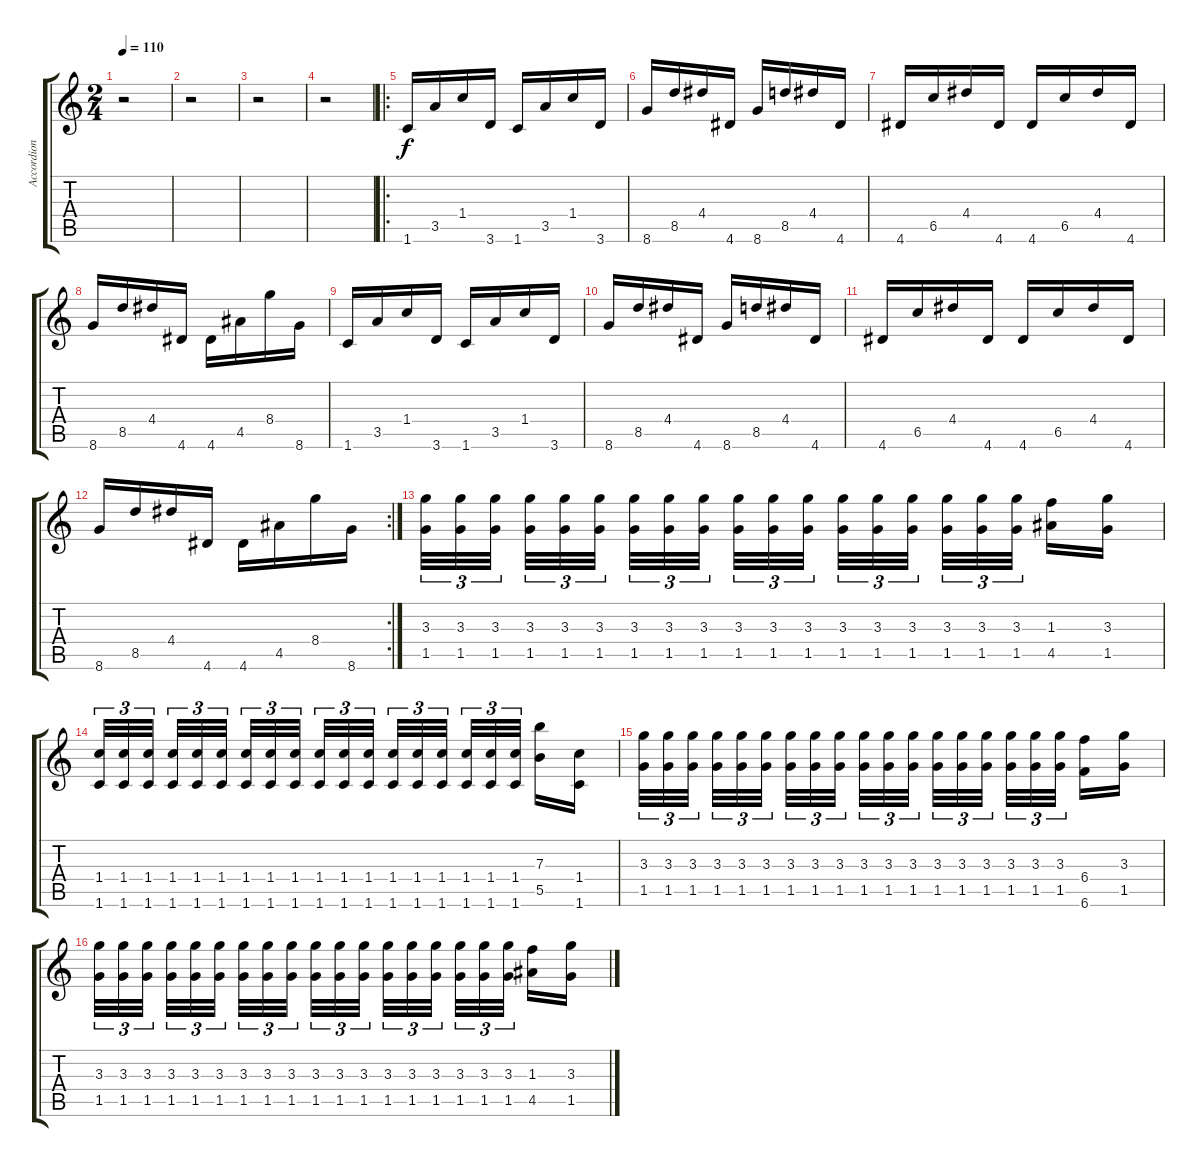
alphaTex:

\track ("Accordion" "Accordion") {instrument accordion}
\staff {score tabs}
\tuning (Db6 Ab5 E5 B4 Gb4 B3) {hide}
\ts (2 4)
\tempo 110
\clef g2
\ks c
r.2{dy f} |
r.2 |
r.2 |
r.2 |
\ro
1.6.16 3.5.16 1.4.16 3.6.16 1.6.16 3.5.16 1.4.16 3.6.16 |
8.6.16 8.5.16 4.4.16 4.6.16 8.6.16 8.5.16 4.4.16 4.6.16 |
4.6.16 6.5.16 4.4.16 4.6.16 4.6.16 6.5.16 4.4.16 4.6.16 |
8.6.16 8.5.16 4.4.16 4.6.16 4.6.16 4.5.16 8.4.16 8.6.16 |
1.6.16 3.5.16 1.4.16 3.6.16 1.6.16 3.5.16 1.4.16 3.6.16 |
8.6.16 8.5.16 4.4.16 4.6.16 8.6.16 8.5.16 4.4.16 4.6.16 |
4.6.16 6.5.16 4.4.16 4.6.16 4.6.16 6.5.16 4.4.16 4.6.16 |
\rc 2
8.6.16 8.5.16 4.4.16 4.6.16 4.6.16 4.5.16 8.4.16 8.6.16 |
(3.3 1.5).32{tu (3 2)} (3.3 1.5).32{tu (3 2)} (3.3 1.5).32{tu (3 2)} (3.3 1.5).32{tu (3 2)} (3.3 1.5).32{tu (3 2)} (3.3 1.5).32{tu (3 2)} (3.3 1.5).32{tu (3 2)} (3.3 1.5).32{tu (3 2)} (3.3 1.5).32{tu (3 2)} (3.3 1.5).32{tu (3 2)} (3.3 1.5).32{tu (3 2)} (3.3 1.5).32{tu (3 2)} (3.3 1.5).32{tu (3 2)} (3.3 1.5).32{tu (3 2)} (3.3 1.5).32{tu (3 2)} (3.3 1.5).32{tu (3 2)} (3.3 1.5).32{tu (3 2)} (3.3 1.5).32{tu (3 2)} (1.3 4.5).16 (3.3 1.5).16 |
(1.4 1.6).32{tu (3 2)} (1.4 1.6).32{tu (3 2)} (1.4 1.6).32{tu (3 2)} (1.4 1.6).32{tu (3 2)} (1.4 1.6).32{tu (3 2)} (1.4 1.6).32{tu (3 2)} (1.4 1.6).32{tu (3 2)} (1.4 1.6).32{tu (3 2)} (1.4 1.6).32{tu (3 2)} (1.4 1.6).32{tu (3 2)} (1.4 1.6).32{tu (3 2)} (1.4 1.6).32{tu (3 2)} (1.4 1.6).32{tu (3 2)} (1.4 1.6).32{tu (3 2)} (1.4 1.6).32{tu (3 2)} (1.4 1.6).32{tu (3 2)} (1.4 1.6).32{tu (3 2)} (1.4 1.6).32{tu (3 2)} (7.3 5.5).16 (1.4 1.6).16 |
(3.3 1.5).32{tu (3 2)} (3.3 1.5).32{tu (3 2)} (3.3 1.5).32{tu (3 2)} (3.3 1.5).32{tu (3 2)} (3.3 1.5).32{tu (3 2)} (3.3 1.5).32{tu (3 2)} (3.3 1.5).32{tu (3 2)} (3.3 1.5).32{tu (3 2)} (3.3 1.5).32{tu (3 2)} (3.3 1.5).32{tu (3 2)} (3.3 1.5).32{tu (3 2)} (3.3 1.5).32{tu (3 2)} (3.3 1.5).32{tu (3 2)} (3.3 1.5).32{tu (3 2)} (3.3 1.5).32{tu (3 2)} (3.3 1.5).32{tu (3 2)} (3.3 1.5).32{tu (3 2)} (3.3 1.5).32{tu (3 2)} (6.4 6.6).16 (3.3 1.5).16 |
(3.3 1.5).32{tu (3 2)} (3.3 1.5).32{tu (3 2)} (3.3 1.5).32{tu (3 2)} (3.3 1.5).32{tu (3 2)} (3.3 1.5).32{tu (3 2)} (3.3 1.5).32{tu (3 2)} (3.3 1.5).32{tu (3 2)} (3.3 1.5).32{tu (3 2)} (3.3 1.5).32{tu (3 2)} (3.3 1.5).32{tu (3 2)} (3.3 1.5).32{tu (3 2)} (3.3 1.5).32{tu (3 2)} (3.3 1.5).32{tu (3 2)} (3.3 1.5).32{tu (3 2)} (3.3 1.5).32{tu (3 2)} (3.3 1.5).32{tu (3 2)} (3.3 1.5).32{tu (3 2)} (3.3 1.5).32{tu (3 2)} (1.3 4.5).16 (3.3 1.5).16
